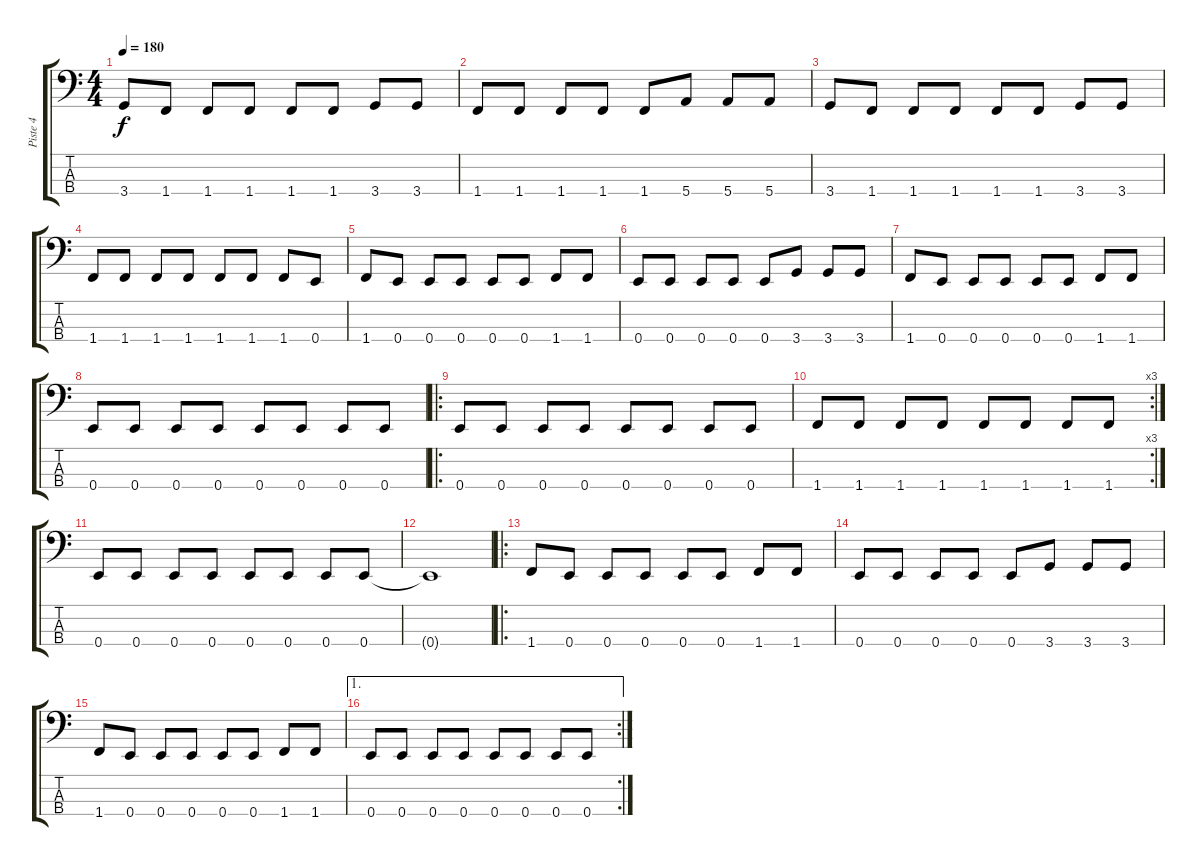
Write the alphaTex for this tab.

\track ("Piste 4" "Piste 4") {instrument electricbasspick}
\staff {score tabs}
\tuning (G2 D2 A1 E1) {hide}
\ts (4 4)
\tempo 180
\clef f4
\ks c
3.4.8{dy f} 1.4.8 1.4.8 1.4.8 1.4.8 1.4.8 3.4.8 3.4.8 |
1.4.8 1.4.8 1.4.8 1.4.8 1.4.8 5.4.8 5.4.8 5.4.8 |
3.4.8 1.4.8 1.4.8 1.4.8 1.4.8 1.4.8 3.4.8 3.4.8 |
1.4.8 1.4.8 1.4.8 1.4.8 1.4.8 1.4.8 1.4.8 0.4.8 |
1.4.8 0.4.8 0.4.8 0.4.8 0.4.8 0.4.8 1.4.8 1.4.8 |
0.4.8 0.4.8 0.4.8 0.4.8 0.4.8 3.4.8 3.4.8 3.4.8 |
1.4.8 0.4.8 0.4.8 0.4.8 0.4.8 0.4.8 1.4.8 1.4.8 |
0.4.8 0.4.8 0.4.8 0.4.8 0.4.8 0.4.8 0.4.8 0.4.8 |
\ro
0.4.8 0.4.8 0.4.8 0.4.8 0.4.8 0.4.8 0.4.8 0.4.8 |
\rc 3
1.4.8 1.4.8 1.4.8 1.4.8 1.4.8 1.4.8 1.4.8 1.4.8 |
0.4.8 0.4.8 0.4.8 0.4.8 0.4.8 0.4.8 0.4.8 0.4.8 |
0.4{t}.1 |
\ro
1.4.8 0.4.8 0.4.8 0.4.8 0.4.8 0.4.8 1.4.8 1.4.8 |
0.4.8 0.4.8 0.4.8 0.4.8 0.4.8 3.4.8 3.4.8 3.4.8 |
1.4.8 0.4.8 0.4.8 0.4.8 0.4.8 0.4.8 1.4.8 1.4.8 |
\ae 1
\rc 2
0.4.8 0.4.8 0.4.8 0.4.8 0.4.8 0.4.8 0.4.8 0.4.8
